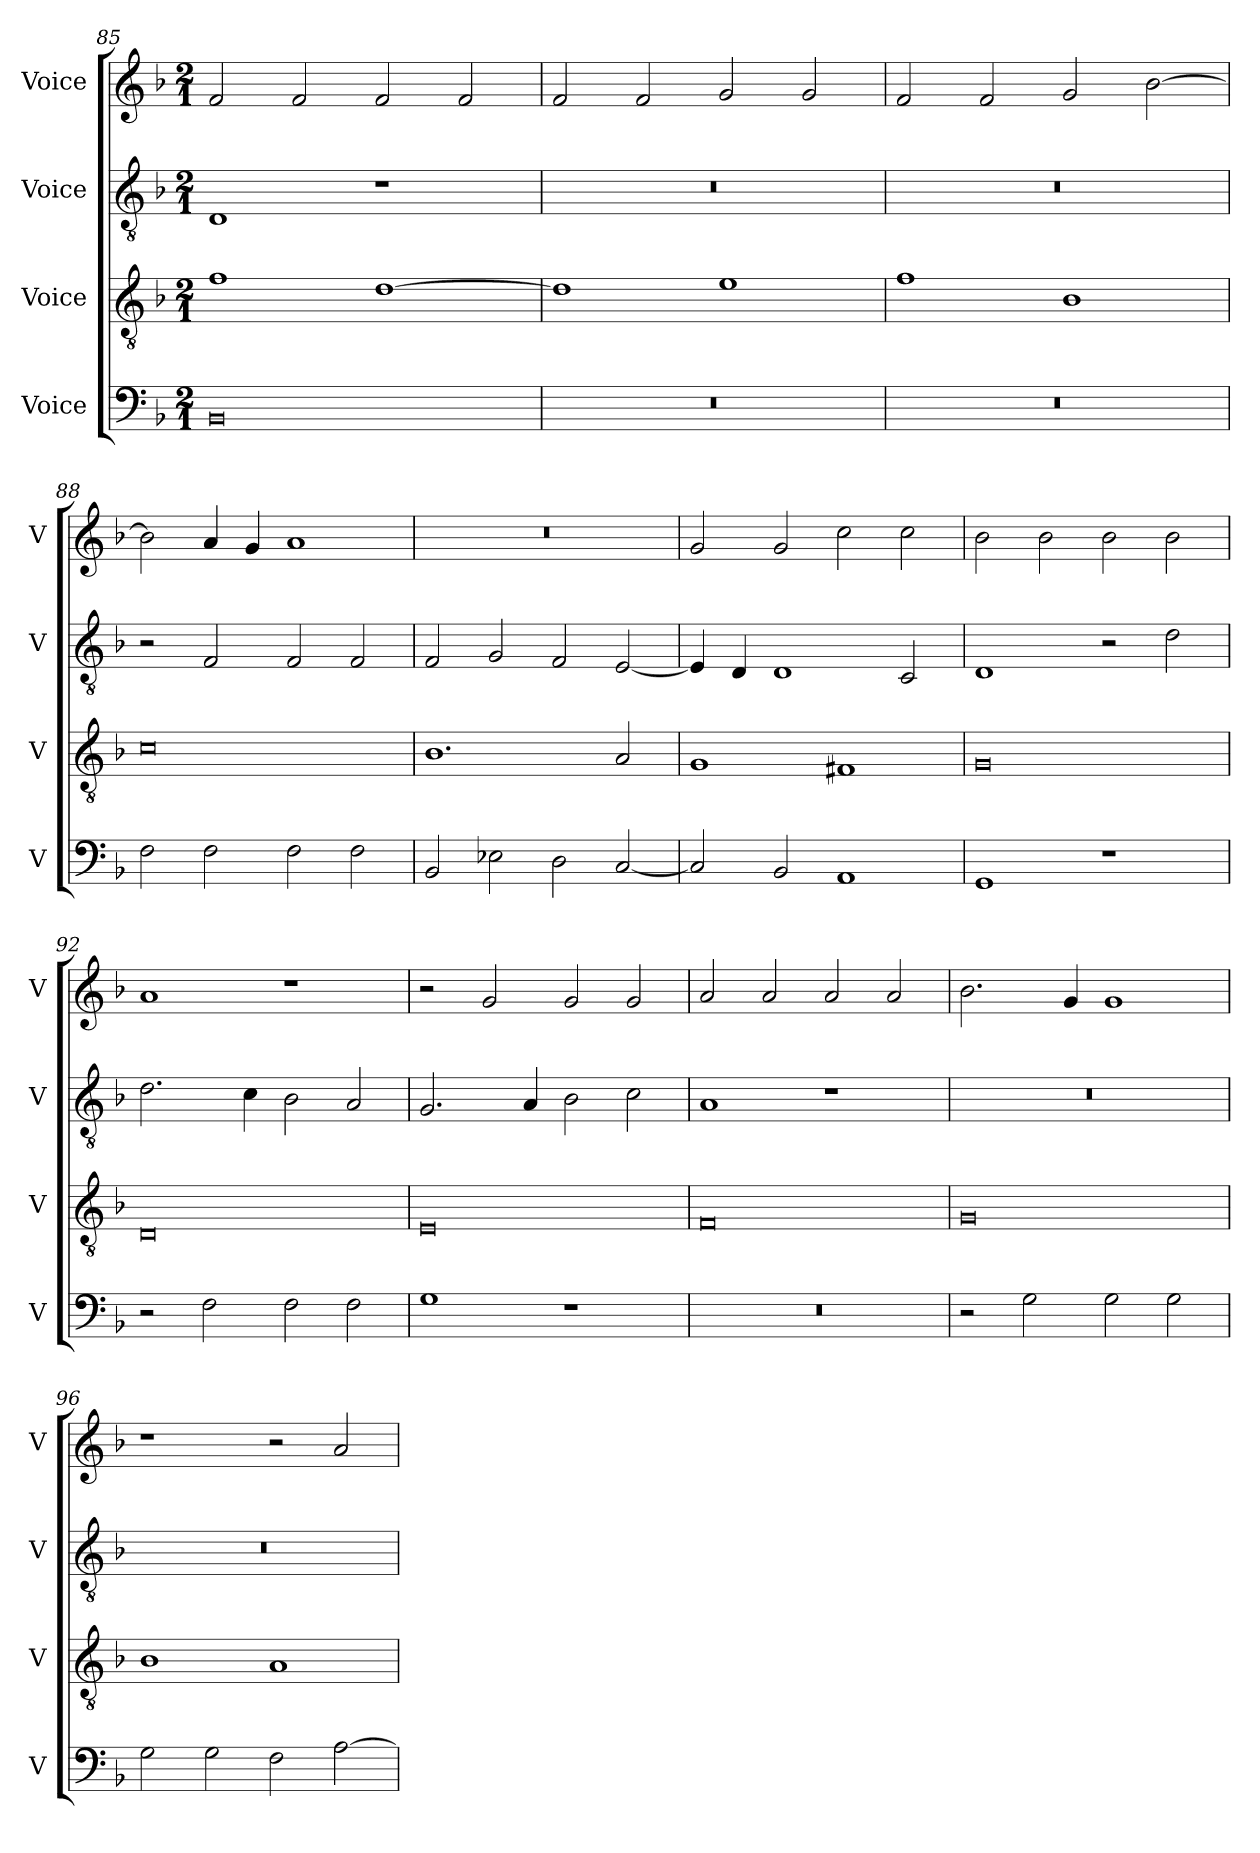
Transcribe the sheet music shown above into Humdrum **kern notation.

**kern	**kern	**kern	**kern
*part4	*part3	*part2	*part1
*staff4	*staff3	*staff2	*staff1
*I"Voice	*I"Voice	*I"Voice	*I"Voice
*I'V	*I'V	*I'V	*I'V
!!LO:LB:g=z
*clefF4	*clefGv2	*clefGv2	*clefG2
*k[b-]	*k[b-]	*k[b-]	*k[b-]
*M2/1	*M2/1	*M2/1	*M2/1
=85	=85	=85	=85
0BB-	1f	1D	2f/
.	.	.	2f/
.	[1d	1r	2f/
.	.	.	2f/
=86	=86	=86	=86
0r	1d]	0r	2f/
.	.	.	2f/
.	1e	.	2g/
.	.	.	2g/
=87	=87	=87	=87
0r	1f	0r	2f/
.	.	.	2f/
.	1B-	.	2g/
.	.	.	[2b-\
=88	=88	=88	=88
2F\	0c	2r	2b-\]
2F\	.	2F/	4a/
.	.	.	4g/
2F\	.	2F/	1a
2F\	.	2F/	.
!!LO:LB:g=z
=89	=89	=89	=89
2BB-/	1.B-	2F/	0r
2E-X\	.	2G/	.
2D\	.	2F/	.
[2C/	2A/	[2E/	.
=90	=90	=90	=90
2C/]	1G	4E/]	2g/
.	.	4D/	.
2BB-/	.	1D	2g/
1AA	1F#X	.	2cc\
.	.	2C/	2cc\
=91	=91	=91	=91
1GG	0G	1D	2b-\
.	.	.	2b-\
1r	.	2r	2b-\
.	.	2d\	2b-\
=92	=92	=92	=92
2r	0D	2.d\	1a
2F\	.	.	.
.	.	4c\	.
2F\	.	2B-\	1r
2F\	.	2A/	.
!!LO:PB:g=z
=93	=93	=93	=93
1G	0E	2.G/	2r
.	.	.	2g/
.	.	4A/	.
1r	.	2B-\	2g/
.	.	2c\	2g/
=94	=94	=94	=94
0r	0F	1A	2a/
.	.	.	2a/
.	.	1r	2a/
.	.	.	2a/
=95	=95	=95	=95
2r	0G	0r	2.b-\
2G\	.	.	.
.	.	.	4g/
2G\	.	.	1g
2G\	.	.	.
=96	=96	=96	=96
2G\	1B-	0r	1r
2G\	.	.	.
2F\	1A	.	2r
[2A\	.	.	2a/
=	=	=	=
*-	*-	*-	*-
